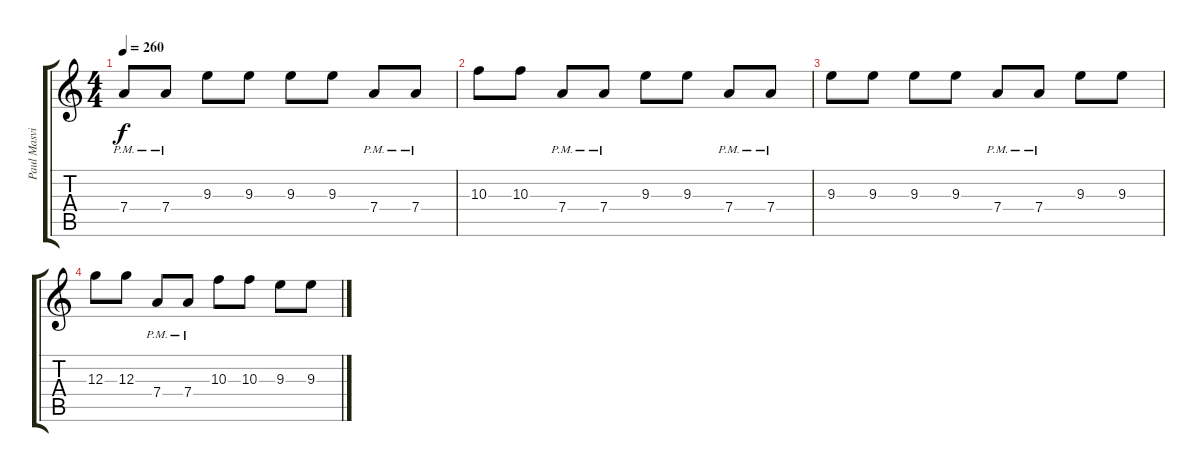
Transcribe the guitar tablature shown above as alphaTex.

\track ("Paul Masvidal" "Paul Masvi") {instrument distortionguitar}
\staff {score tabs}
\tuning (E4 B3 G3 D3 A2 E2) {hide}
\ts (4 4)
\tempo 260
\clef g2
\ks c
7.4{pm}.8{dy f} 7.4{pm}.8 9.3.8 9.3.8 9.3.8 9.3.8 7.4{pm}.8 7.4{pm}.8 |
10.3.8 10.3.8 7.4{pm}.8 7.4{pm}.8 9.3.8 9.3.8 7.4{pm}.8 7.4{pm}.8 |
9.3.8 9.3.8 9.3.8 9.3.8 7.4{pm}.8 7.4{pm}.8 9.3.8 9.3.8 |
12.3.8 12.3.8 7.4{pm}.8 7.4{pm}.8 10.3.8 10.3.8 9.3.8 9.3.8
